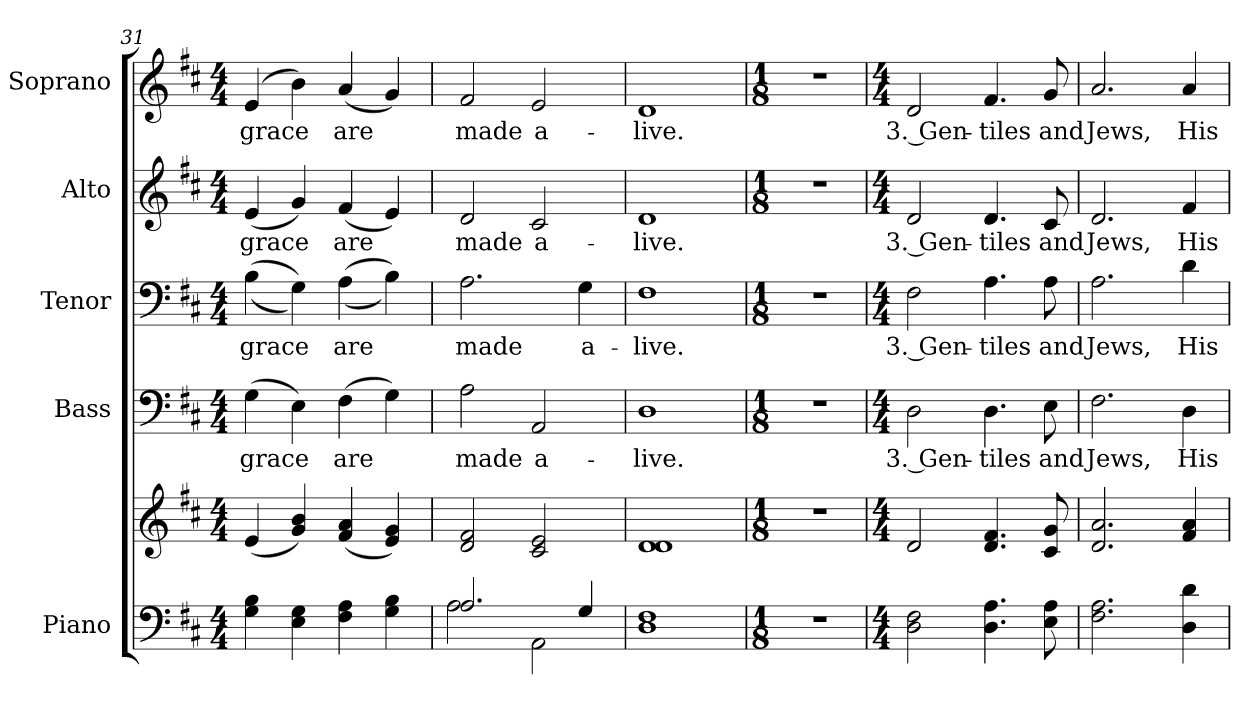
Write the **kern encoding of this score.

**kern	**kern	**kern	**text	**kern	**text	**kern	**text	**kern	**text
*part5	*part5	*part4	*part4	*part3	*part3	*part2	*part2	*part1	*part1
*staff6	*staff5	*staff4	*staff4	*staff3	*staff3	*staff2	*staff2	*staff1	*staff1
*I"Piano	*	*I"Bass	*	*I"Tenor	*	*I"Alto	*	*I"Soprano	*
*I'Pno.	*	*I'B.	*	*I'T.	*	*I'A.	*	*I'S.	*
*clefF4	*clefG2	*clefF4	*	*clefF4	*	*clefG2	*	*clefG2	*
*k[f#c#]	*k[f#c#]	*k[f#c#]	*	*k[f#c#]	*	*k[f#c#]	*	*k[f#c#]	*
*D:	*D:	*D:	*	*D:	*	*D:	*	*D:	*
*M4/4	*M4/4	*M4/4	*	*M4/4	*	*M4/4	*	*M4/4	*
=31	=31	=31	=31	=31	=31	=31	=31	=31	=31
!	!	!	!LO:LY:b:color=#000000	!	!	!	!	!	!
!	!	!	!	!	!LO:LY:b:color=#000000	!	!	!	!
!	!	!	!	!	!	!	!LO:LY:b:color=#000000	!	!
!	!	!	!	!	!	!	!	!	!LO:LY:b:color=#000000
4Gi\ 4Bi	(4ei/	(4Gi\	grace	((4Bi\	grace	(4ei/	grace	(4ei/	grace
4Ei\ 4Gi	4gi/ 4bi)	4Ei\)	.	4Gi\))	.	4gi/)	.	4bi\)	.
!	!	!	!LO:LY:b:color=#000000	!	!	!	!	!	!
!	!	!	!	!	!LO:LY:b:color=#000000	!	!	!	!
!	!	!	!	!	!	!	!LO:LY:b:color=#000000	!	!
!	!	!	!	!	!	!	!	!	!LO:LY:b:color=#000000
4F#i\ 4Ai	(4f#i/ 4ai	(4F#i\	are	((4Ai\	are	(4f#i/	are	(4ai/	are
4Gi\ 4Bi	4ei/ 4gi)	4Gi\)	.	4Bi\))	.	4ei/)	.	4gi/)	.
!!LO:PB:g=z
=32	=32	=32	=32	=32	=32	=32	=32	=32	=32
*^	*	*	*	*	*	*	*	*	*
!	!	!	!	!LO:LY:b:color=#000000	!	!	!	!	!	!
!	!	!	!	!	!	!LO:LY:b:color=#000000	!	!	!	!
!	!	!	!	!	!	!	!	!LO:LY:b:color=#000000	!	!
!	!	!	!	!	!	!	!	!	!	!LO:LY:b:color=#000000
2.Ai/	2Ai\	2di/ 2f#i	2Ai\	made	2.Ai\	made	2di/	made	2f#i/	made
!	!	!	!	!LO:LY:b:color=#000000	!	!	!	!	!	!
!	!	!	!	!	!	!	!	!LO:LY:b:color=#000000	!	!
!	!	!	!	!	!	!	!	!	!	!LO:LY:b:color=#000000
.	2AAi\	2c#i/ 2ei	2AAi/	a-	.	.	2c#i/	a-	2ei/	a-
!	!	!	!	!	!	!LO:LY:b:color=#000000	!	!	!	!
4Gi/	.	.	.	.	4Gi\	a-	.	.	.	.
=33	=33	=33	=33	=33	=33	=33	=33	=33	=33	=33
!	!	!	!	!LO:LY:b:color=#000000	!	!	!	!	!	!
!	!	!	!	!	!	!LO:LY:b:color=#000000	!	!	!	!
!	!	!	!	!	!	!	!	!LO:LY:b:color=#000000	!	!
!	!	!	!	!	!	!	!	!	!	!LO:LY:b:color=#000000
1F#i	1Di	1di 1di	1Di	-live.	1F#i	-live.	1di	-live.	1di	-live.
*v	*v	*	*	*	*	*	*	*	*	*
=34	=34	=34	=34	=34	=34	=34	=34	=34	=34
*M1/8	*M1/8	*M1/8	*	*M1/8	*	*M1/8	*	*M1/8	*
*^	*	*	*	*	*	*	*	*	*
!LO:N:vis=1	!	!LO:N:vis=1	!LO:N:vis=1	!	!LO:N:vis=1	!	!LO:N:vis=1	!	!LO:N:vis=1	!
*v	*v	*	*	*	*	*	*	*	*	*
8r	8r	8r	.	8r	.	8r	.	8r	.
!!LO:PB:g=z
=35	=35	=35	=35	=35	=35	=35	=35	=35	=35
*M4/4	*M4/4	*M4/4	*	*M4/4	*	*M4/4	*	*M4/4	*
!	!	!	!LO:LY:b:color=#000000	!	!	!	!	!	!
!	!	!	!	!	!LO:LY:b:color=#000000	!	!	!	!
!	!	!	!	!	!	!	!LO:LY:b:color=#000000	!	!
!	!	!	!	!	!	!	!	!	!LO:LY:b:color=#000000
2Di\ 2F#i	2di/	2Di\	3. Gen-	2F#i\	3. Gen-	2di/	3. Gen-	2di/	3. Gen-
!	!	!	!LO:LY:b:color=#000000	!	!	!	!	!	!
!	!	!	!	!	!LO:LY:b:color=#000000	!	!	!	!
!	!	!	!	!	!	!	!LO:LY:b:color=#000000	!	!
!	!	!	!	!	!	!	!	!	!LO:LY:b:color=#000000
4.Di\ 4.Ai	4.di/ 4.f#i	4.Di\	-tiles	4.Ai\	-tiles	4.di/	-tiles	4.f#i/	-tiles
!	!	!	!LO:LY:b:color=#000000	!	!	!	!	!	!
!	!	!	!	!	!LO:LY:b:color=#000000	!	!	!	!
!	!	!	!	!	!	!	!LO:LY:b:color=#000000	!	!
!	!	!	!	!	!	!	!	!	!LO:LY:b:color=#000000
8Ei\ 8Ai	8c#i/ 8gi	8Ei\	and	8Ai\	and	8c#i/	and	8gi/	and
=36	=36	=36	=36	=36	=36	=36	=36	=36	=36
!	!	!	!LO:LY:b:color=#000000	!	!	!	!	!	!
!	!	!	!	!	!LO:LY:b:color=#000000	!	!	!	!
!	!	!	!	!	!	!	!LO:LY:b:color=#000000	!	!
!	!	!	!	!	!	!	!	!	!LO:LY:b:color=#000000
2.F#i\ 2.Ai	2.di/ 2.ai	2.F#i\	Jews,	2.Ai\	Jews,	2.di/	Jews,	2.ai/	Jews,
!	!	!	!LO:LY:b:color=#000000	!	!	!	!	!	!
!	!	!	!	!	!LO:LY:b:color=#000000	!	!	!	!
!	!	!	!	!	!	!	!LO:LY:b:color=#000000	!	!
!	!	!	!	!	!	!	!	!	!LO:LY:b:color=#000000
4Di\ 4di	4f#i/ 4ai	4Di\	His	4di\	His	4f#i/	His	4ai/	His
=	=	=	=	=	=	=	=	=	=
*-	*-	*-	*-	*-	*-	*-	*-	*-	*-
